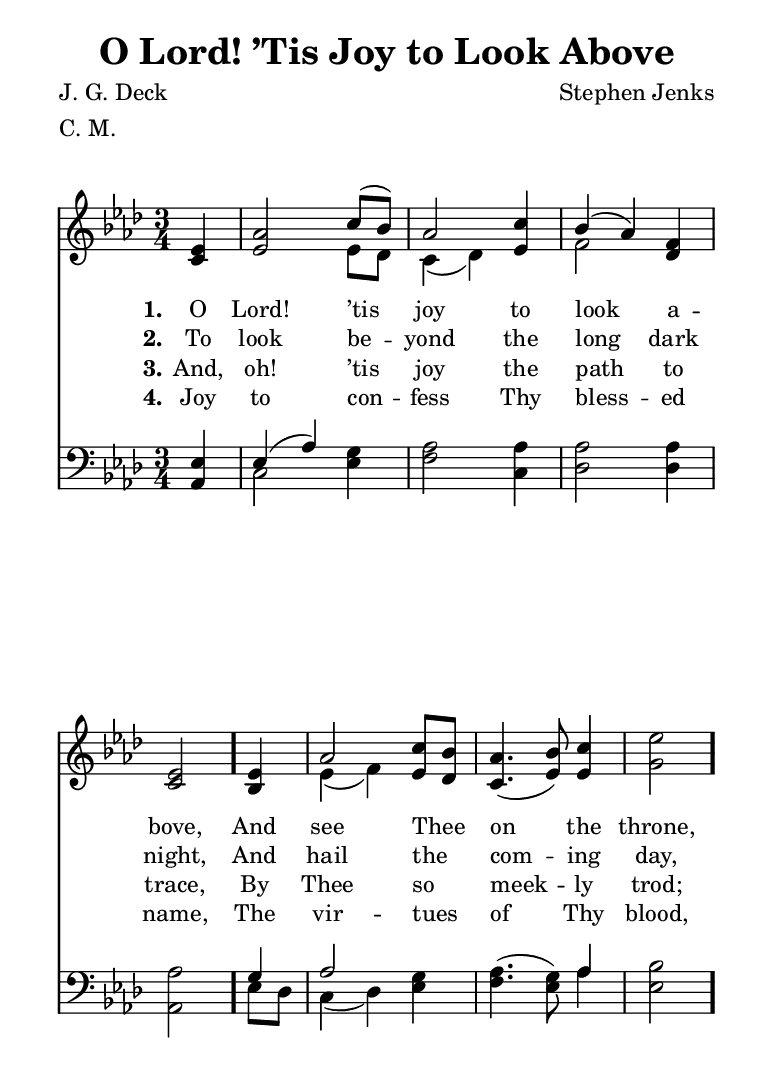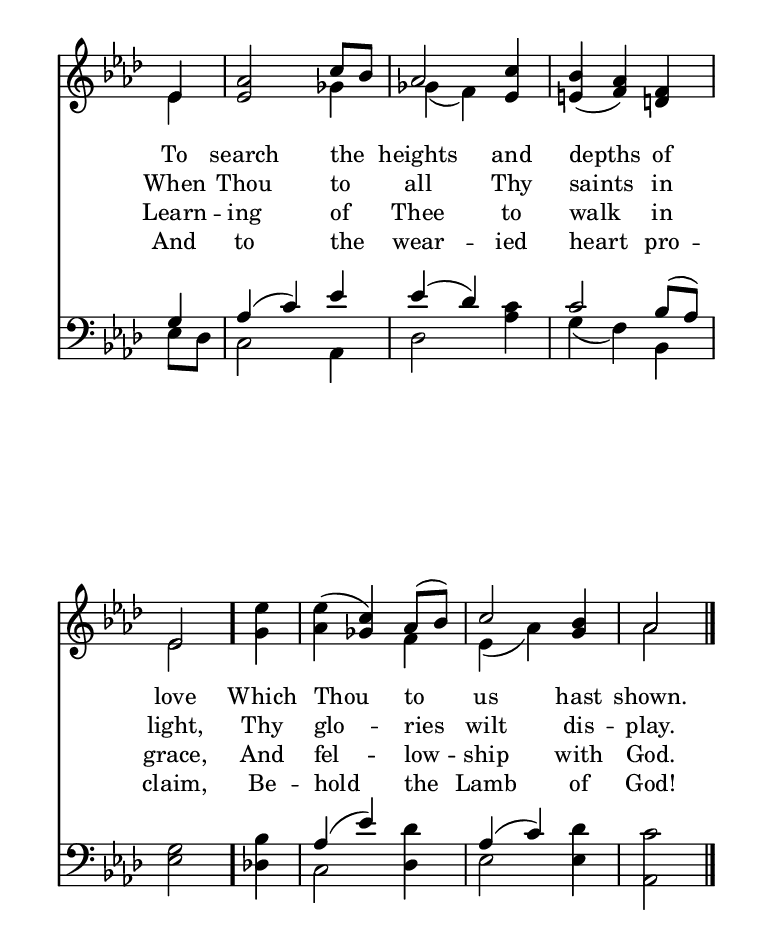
\include "common/global.ily"
\paper {
  \include "common/paper.ily"
  ragged-last-bottom = ##t
  systems-per-page = ##f
  % decrease system-to-system padding to fit onto page with previous score
  system-system-spacing.padding = 0.5
  system-system-spacing.basic-distance = 0.5
}

\header{
  hymnnumber = "162"
  title = "O Lord! ’Tis Joy to Look Above"
  tunename = "Communion"
  meter = "C. M."
  poet = "J. G. Deck"
  composer = "Stephen Jenks"
  %copyright = ""
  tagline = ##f
}

global = {
  \include "common/overrides.ily"
  \override Staff.TimeSignature.style = #'numbered
  \time 3/4
  \override Score.MetronomeMark.transparent = ##t % hide all fermata changes too
  \tempo 4=80
  \key aes \major
  \partial 4
  \autoBeamOff
}

notesSoprano = {
\global
\relative c' {

  ees4 | aes2 c8[( bes)] | aes2 c4 | bes4( aes) f | ees2
  ees4 | aes2 c8[ bes] | aes4.( bes8) c4 | ees2
  ees,4 | aes2 c8[ bes] | aes2 c4 | bes( aes) f | ees2 % original has impossible whole note at end of line here
  ees'4 | ees( c) aes8[( bes)] | c2 bes4 | aes2

  \bar "|."

}
}

notesAlto = {
\global
\relative e' {

  c4 | ees2 ees8[ des] | c4( des) ees | f2 des4 | c2
  bes4 | ees( f) ees8[ des] | c4.( ees8) ees4 | g2
  ees4 | ees2 ges4 | ges4( f) ees | e( f) d | ees2
  g4 | aes( ges) f | ees( aes) g | aes2

}
}

notesTenor = {
\global
\relative a {

  ees4 | ees( aes) g | aes2 aes4 | aes2 aes4 | aes2
  g4 | aes2 g4 | aes4.( g8) aes4 | bes2
  g4 | aes( c) ees | ees( des) c | c2 bes8[( aes)] | g2
  bes4 | aes4( ees') des | aes( c) des | c2

}
}

notesBass = {
\global
\relative f, {

  aes4 | c2 ees4 | f2 c4 | des2 des4 | aes2
  ees'8[ des] | c4( des) ees | f4.( ees8) aes4 | ees2
  ees8[ des] | c2 aes4 | des2 aes'4 | g( f) bes, | ees2
  des!4 | c2 des4 | ees2 ees4 | aes,2

}
}

wordsA = \lyricmode {
\set stanza = "1."

O Lord! ’tis joy to look a -- bove, \bar "."
And see Thee on the throne, \bar "." \eogbreak
To search the heights and depths of love \bar "."
Which Thou to us hast shown. \bar "." % XXX blue book puts full stop, but next stanza is not a complete sentence

}

wordsB = \lyricmode {
\set stanza = "2."

To look be -- yond the long dark night,
And hail the com -- ing day,
When Thou to all Thy saints in light,
Thy glo -- ries wilt dis -- play.

}

wordsC = \lyricmode {
\set stanza = "3."

And, oh! ’tis joy the path to trace,
By Thee so meek -- ly trod;
Learn -- ing of Thee to walk in grace,
And fel -- low -- ship with God.

}

wordsD = \lyricmode {
\set stanza = "4."

Joy to con -- fess Thy bless -- ed name,
The vir -- tues of Thy blood,
And to the wear -- ied heart pro -- claim,
Be -- hold the Lamb of God!

}

\score {
  \context ChoirStaff <<
    \context Staff = upper <<
      \set Staff.autoBeaming = ##f
      \set ChoirStaff.systemStartDelimiter = #'SystemStartBar
      \set ChoirStaff.printPartCombineTexts = ##f
      \partcombine #'(2 . 9) \notesSoprano \notesAlto
      \context NullVoice = sopranos { \voiceOne << \notesSoprano >> }
      \context NullVoice = altos { \voiceTwo << \notesAlto >> }
      \context Lyrics = one   \lyricsto sopranos \wordsA
      \context Lyrics = two   \lyricsto sopranos \wordsB
      \context Lyrics = three \lyricsto sopranos \wordsC
      \context Lyrics = four  \lyricsto sopranos \wordsD
    >>
    \context Staff = men <<
      \set Staff.autoBeaming = ##f
      \clef bass
      \set ChoirStaff.printPartCombineTexts = ##f
      \partcombine #'(2 . 9) \notesTenor \notesBass
      \context NullVoice = tenors { \voiceOne << \notesTenor >> }
      \context NullVoice = basses { \voiceTwo << \notesBass >> }
    >>
  >>
  \layout {
    \include "common/layout.ily"
  }
  \midi{
    \include "common/midi.ily"
  }
}

\version "2.19.49"  % necessary for upgrading to future LilyPond versions.

% vi:set et ts=2 sw=2 ai nocindent syntax=lilypond:
